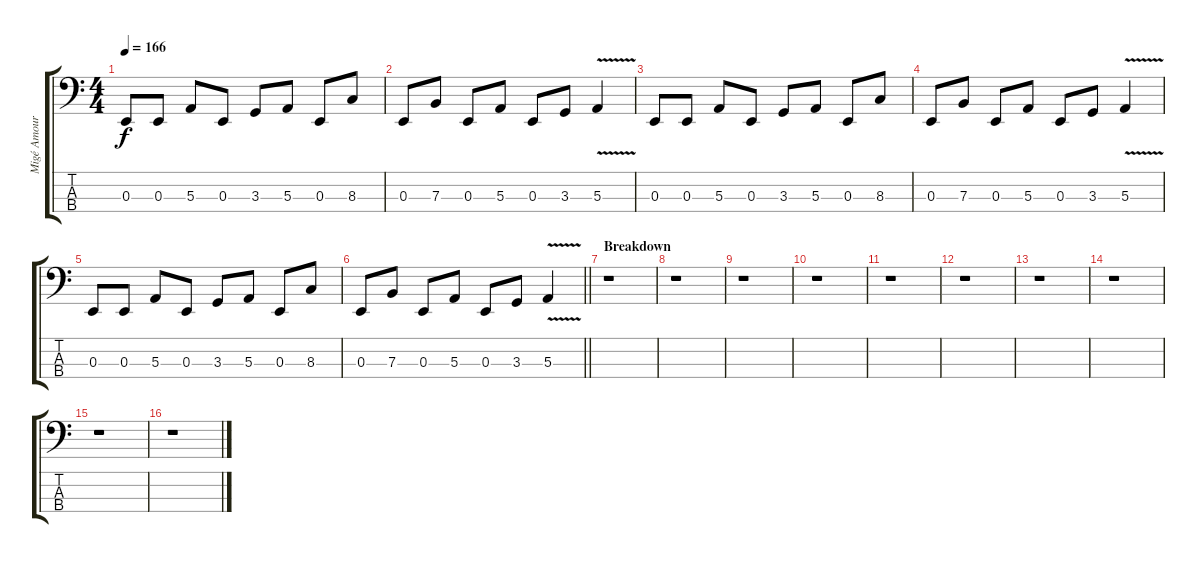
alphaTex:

\track ("Migé Amour (Bass)" "Migé Amour") {instrument electricbasspick}
\staff {score tabs}
\tuning (D2 A1 E1 B0) {hide}
\ts (4 4)
\tempo 166
\clef f4
\ks c
0.3.8{dy f} 0.3.8 5.3.8 0.3.8 3.3.8 5.3.8 0.3.8 8.3.8 |
0.3.8 7.3.8 0.3.8 5.3.8 0.3.8 3.3.8 5.3{v}.4 |
0.3.8 0.3.8 5.3.8 0.3.8 3.3.8 5.3.8 0.3.8 8.3.8 |
0.3.8 7.3.8 0.3.8 5.3.8 0.3.8 3.3.8 5.3{v}.4 |
0.3.8 0.3.8 5.3.8 0.3.8 3.3.8 5.3.8 0.3.8 8.3.8 |
\barLineRight lightlight
0.3.8 7.3.8 0.3.8 5.3.8 0.3.8 3.3.8 5.3{v}.4 |
\section ("" "Breakdown")
r.1 |
r.1 |
r.1 |
r.1 |
r.1 |
r.1 |
r.1 |
r.1 |
r.1 |
r.1
